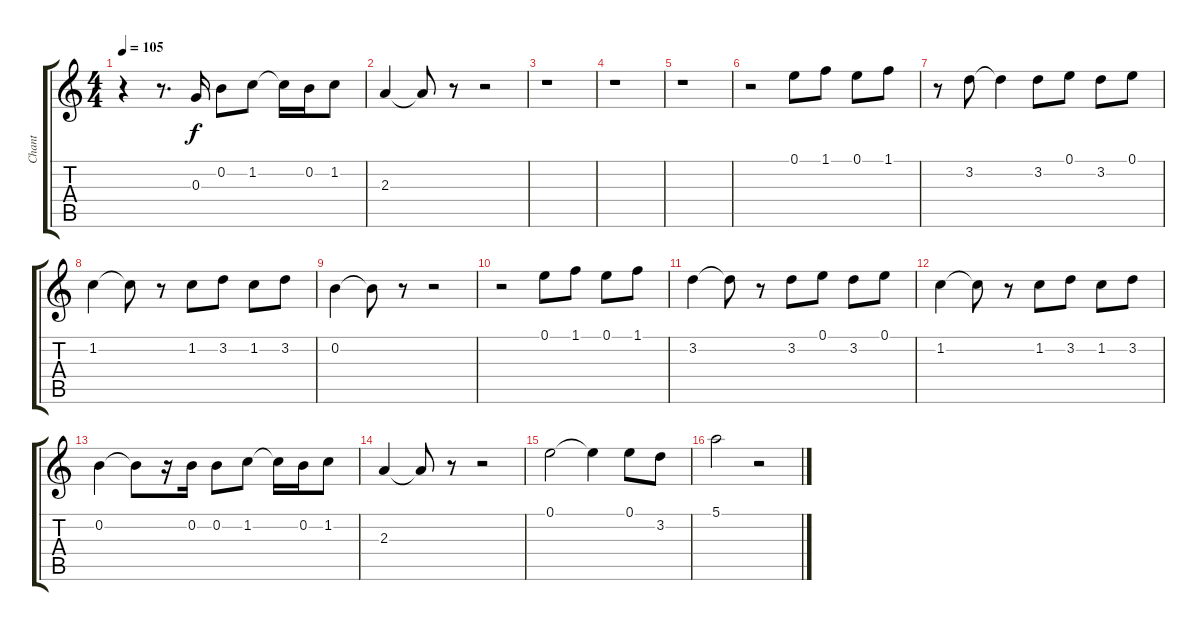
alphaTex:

\track ("Chant" "Chant") {instrument distortionguitar}
\staff {score tabs}
\tuning (E4 B3 G3 D3 A2 E2) {hide}
\ts (4 4)
\tempo 105
\clef g2
\ks c
r.4{dy f} r.8{d} 0.3.16 0.2.8 1.2.8 1.2{t}.16 0.2.16 1.2.8 |
2.3.4 2.3{t}.8 r.8 r.2 |
r.1 |
r.1 |
r.1 |
r.2 0.1.8 1.1.8 0.1.8 1.1.8 |
r.8 3.2.8 3.2{t}.4 3.2.8 0.1.8 3.2.8 0.1.8 |
1.2.4 1.2{t}.8 r.8 1.2.8 3.2.8 1.2.8 3.2.8 |
0.2.4 0.2{t}.8 r.8 r.2 |
r.2 0.1.8 1.1.8 0.1.8 1.1.8 |
3.2.4 3.2{t}.8 r.8 3.2.8 0.1.8 3.2.8 0.1.8 |
1.2.4 1.2{t}.8 r.8 1.2.8 3.2.8 1.2.8 3.2.8 |
0.2.4 0.2{t}.8 r.16 0.2.16 0.2.8 1.2.8 1.2{t}.16 0.2.16 1.2.8 |
2.3.4 2.3{t}.8 r.8 r.2 |
0.1.2 0.1{t}.4 0.1.8 3.2.8 |
5.1.2 r.2
